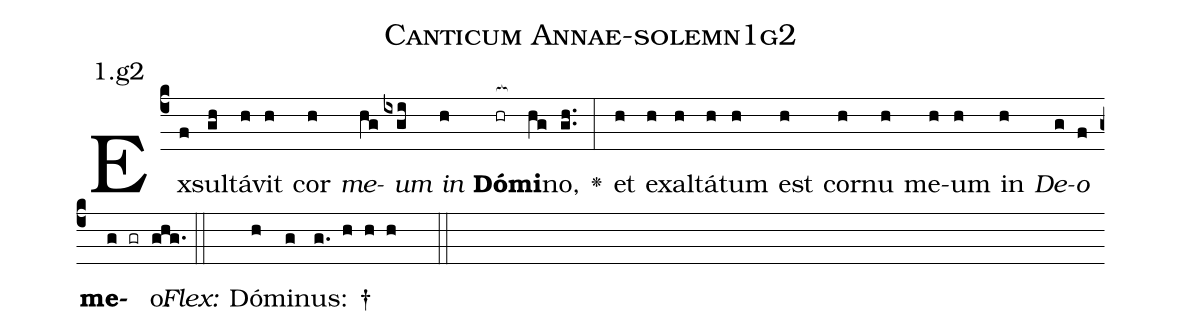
name: Canticum Annae-solemn1g2;
annotation: 1.g2;
%%
(c4)Ex(f)sul(gh)tá(h)vit(h) cor(h) <i>me</i>(hg)<i>um</i>(ixgi) <i>in</i>(h) <b>Dó</b>(hr[ocb:1{])<b>mi</b>(hg[ocb:0}])no,(gh..) <v>\greheightstar</v>(:) et(h) e(h)xal(h)tá(h)tum(h) est(h) cor(h)nu(h) me(h)um(h) in(h) <i>De</i>(g)<i>o</i>(f) <b>me</b>(g gr)o.(ghg.) (::)
<i>Flex:</i>()  Dó(h)mi(g)nus: †(g. h h h  ::)

%E(h) u(h) o(g) u(f) a(g) e.(ghg.) (::)
